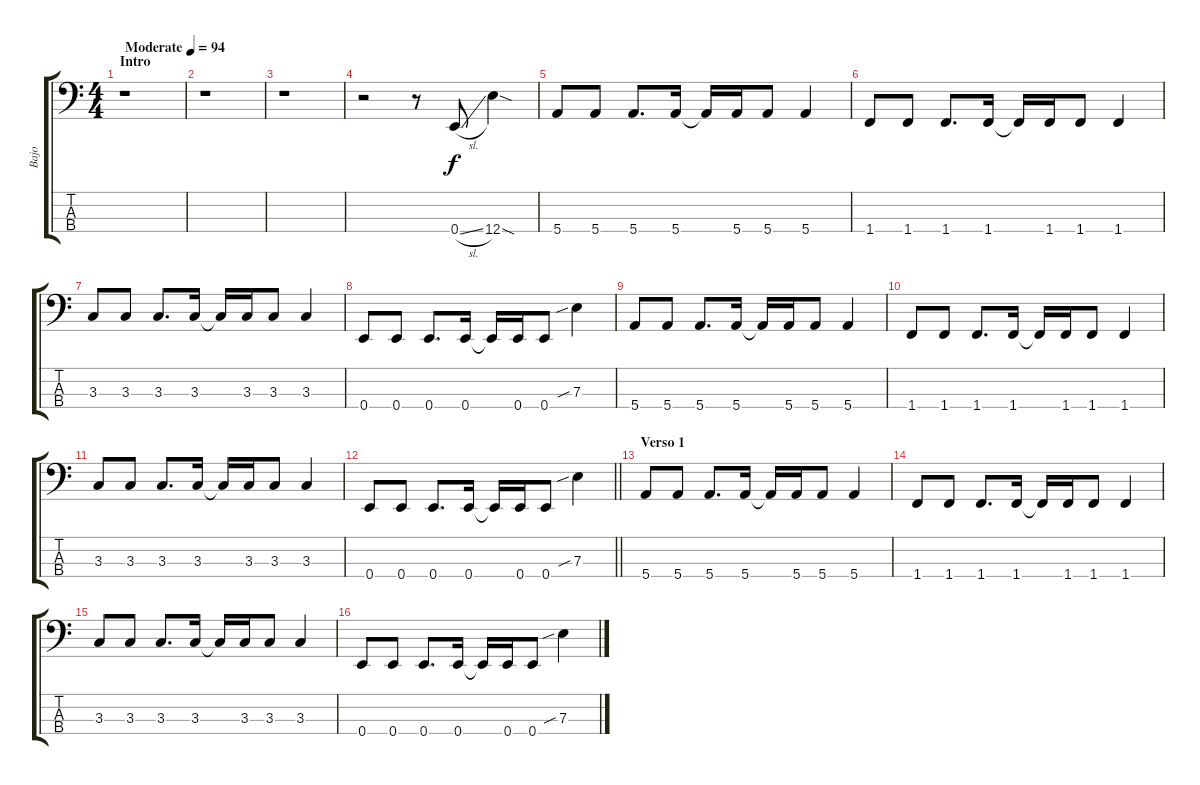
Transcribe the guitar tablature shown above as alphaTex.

\track ("Bajo" "Bajo") {instrument slapbass2}
\staff {score tabs}
\tuning (G2 D2 A1 E1) {hide}
\ts (4 4)
\section ("" "Intro")
\tempo (94 "Moderate")
\clef f4
\ks c
r.1{dy f instrument slapbass2} |
r.1 |
r.1 |
r.2 r.8 0.4{sl}.8 12.4{sod}.4 |
5.4.8 5.4.8 5.4.8{d} 5.4.16 5.4{t}.16 5.4.16 5.4.8 5.4.4 |
1.4.8 1.4.8 1.4.8{d} 1.4.16 1.4{t}.16 1.4.16 1.4.8 1.4.4 |
3.3.8 3.3.8 3.3.8{d} 3.3.16 3.3{t}.16 3.3.16 3.3.8 3.3.4 |
0.4.8 0.4.8 0.4.8{d} 0.4.16 0.4{t}.16 0.4.16 0.4.8 7.3{sib}.4 |
5.4.8 5.4.8 5.4.8{d} 5.4.16 5.4{t}.16 5.4.16 5.4.8 5.4.4 |
1.4.8 1.4.8 1.4.8{d} 1.4.16 1.4{t}.16 1.4.16 1.4.8 1.4.4 |
3.3.8 3.3.8 3.3.8{d} 3.3.16 3.3{t}.16 3.3.16 3.3.8 3.3.4 |
\barLineRight lightlight
0.4.8 0.4.8 0.4.8{d} 0.4.16 0.4{t}.16 0.4.16 0.4.8 7.3{sib}.4 |
\section ("" "Verso 1")
5.4.8 5.4.8 5.4.8{d} 5.4.16 5.4{t}.16 5.4.16 5.4.8 5.4.4 |
1.4.8 1.4.8 1.4.8{d} 1.4.16 1.4{t}.16 1.4.16 1.4.8 1.4.4 |
3.3.8 3.3.8 3.3.8{d} 3.3.16 3.3{t}.16 3.3.16 3.3.8 3.3.4 |
0.4.8 0.4.8 0.4.8{d} 0.4.16 0.4{t}.16 0.4.16 0.4.8 7.3{sib}.4
